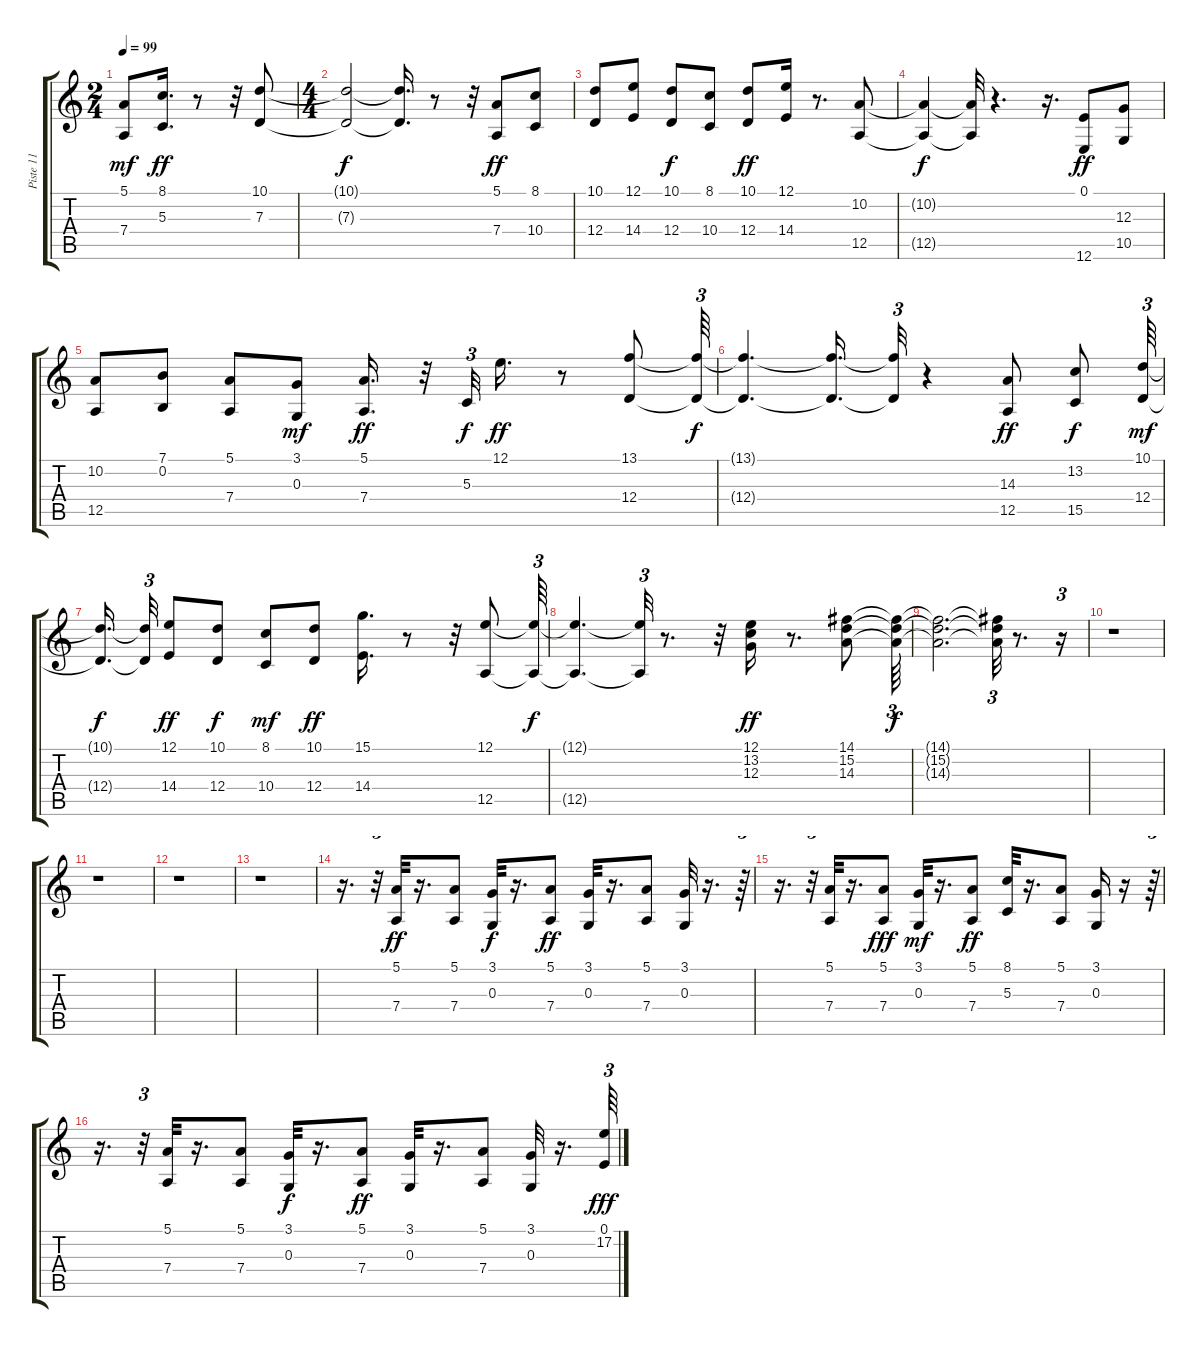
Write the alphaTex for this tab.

\track ("Piste 11" "Piste 11") {instrument brasssection}
\staff {score tabs}
\tuning (E4 B3 G3 D3 A2 E2) {hide}
\ts (2 4)
\tempo 99
\clef g2
\ks c
(5.1 7.4).8{dy mf} (8.1 5.3).16{d dy ff} r.8 r.32 (10.1 7.3).8 |
\ts (4 4)
(10.1{t} 7.3{t}).2{dy f} (10.1{t} 7.3{t}).16{d} r.8 r.32 (5.1 7.4).8{dy ff} (8.1 10.4).8 |
(10.1 12.4).8 (12.1 14.4).8 (10.1 12.4).8{dy f} (8.1 10.4).8 (10.1 12.4).8{dy ff} (12.1 14.4).16 r.8{d} (10.2 12.5).8 |
(10.2{t} 12.5{t}).4{dy f} (10.2{t} 12.5{t}).32 r.4{d} r.16{d} (0.1 12.6).8{dy ff} (12.3 10.5).8 |
(10.2 12.5).8 (7.1 0.2).8 (5.1 7.4).8 (3.1 0.3).8{dy mf} (5.1 7.4).16{d dy ff} r.32 5.3.32{tu (3 2) dy f} 12.1.16{d dy ff} r.8 (13.1 12.4).8 (13.1{t} 12.4{t}).64{tu (3 2) dy f} |
(13.1{t} 12.4{t}).4{d} (13.1{t} 12.4{t}).16{d} (13.1{t} 12.4{t}).32{tu (3 2)} r.4 (14.3 12.5).8{dy ff} (13.2 15.5).8{dy f} (10.1 12.4).64{tu (3 2) dy mf} |
(10.1{t} 12.4{t}).16{d dy f} (10.1{t} 12.4{t}).32{tu (3 2)} (12.1 14.4).8{dy ff} (10.1 12.4).8{dy f} (8.1 10.4).8{dy mf} (10.1 12.4).8{dy ff} (15.1 14.4).16{d} r.8 r.32 (12.1 12.5).8 (12.1{t} 12.5{t}).64{tu (3 2) dy f} |
(12.1{t} 12.5{t}).4{d} (12.1{t} 12.5{t}).32{tu (3 2)} r.8{d} r.32 (12.1 13.2 12.3).16{dy ff} r.8{d} (14.1 15.2 14.3).8 (14.1{t} 15.2{t} 14.3{t}).64{tu (3 2) dy f} |
(14.1{t} 15.2{t} 14.3{t}).2{d} (14.1{t} 15.2{t} 14.3{t}).32{tu (3 2)} r.8{d} r.16{tu (3 2)} |
r.1 |
r.1 |
r.1 |
r.1 |
r.16{d} r.32{tu (3 2)} (5.1 7.4).32{dy ff} r.16{d} (5.1 7.4).8 (3.1 0.3).32{dy f} r.16{d} (5.1 7.4).8{dy ff} (3.1 0.3).32 r.16{d} (5.1 7.4).8 (3.1 0.3).32 r.16{d} r.64{tu (3 2)} |
r.16{d} r.32{tu (3 2)} (5.1 7.4).32 r.16{d} (5.1 7.4).8{dy fff} (3.1 0.3).32{dy mf} r.16{d} (5.1 7.4).8{dy ff} (8.1 5.3).32 r.16{d} (5.1 7.4).8 (3.1 0.3).16 r.16 r.64{tu (3 2)} |
r.16{d} r.32{tu (3 2)} (5.1 7.4).32 r.16{d} (5.1 7.4).8 (3.1 0.3).32{dy f} r.16{d} (5.1 7.4).8{dy ff} (3.1 0.3).32 r.16{d} (5.1 7.4).8 (3.1 0.3).32 r.16{d} (0.1 17.2).64{tu (3 2) dy fff}
